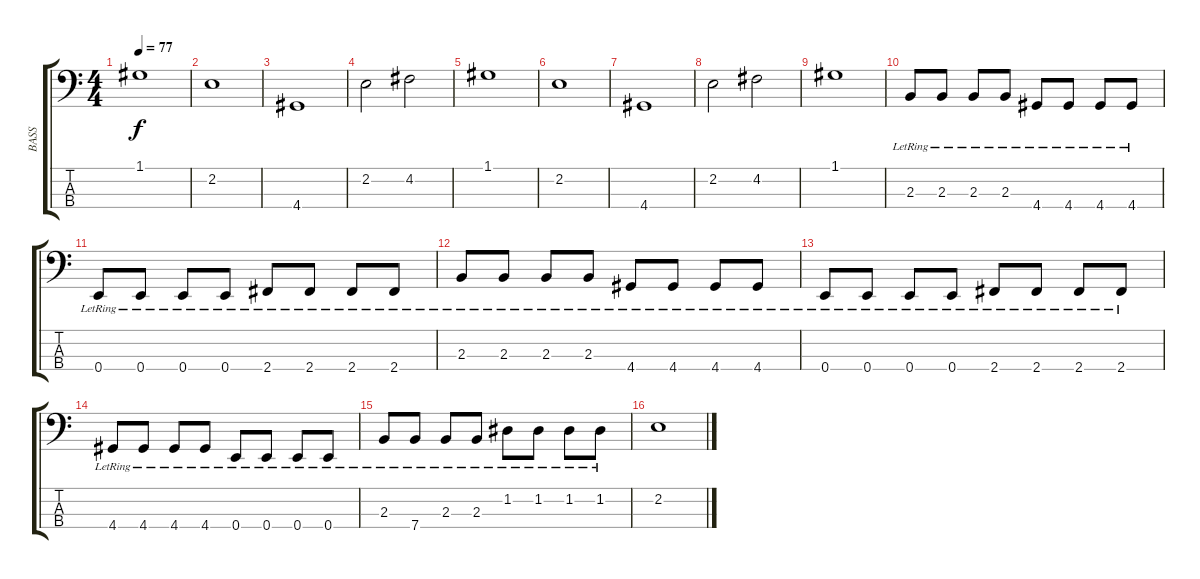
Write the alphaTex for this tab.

\track ("BASS" "BASS") {instrument electricbassfinger}
\staff {score tabs}
\tuning (G2 D2 A1 E1) {hide}
\ts (4 4)
\tempo 77
\clef f4
\ks c
1.1.1{dy f} |
2.2.1 |
4.4.1 |
2.2.2 4.2.2 |
1.1.1 |
2.2.1 |
4.4.1 |
2.2.2 4.2.2 |
1.1.1 |
2.3{lr}.8 2.3{lr}.8 2.3{lr}.8 2.3{lr}.8 4.4{lr}.8 4.4{lr}.8 4.4{lr}.8 4.4{lr}.8 |
0.4{lr}.8 0.4{lr}.8 0.4{lr}.8 0.4{lr}.8 2.4{lr}.8 2.4{lr}.8 2.4{lr}.8 2.4{lr}.8 |
2.3{lr}.8 2.3{lr}.8 2.3{lr}.8 2.3{lr}.8 4.4{lr}.8 4.4{lr}.8 4.4{lr}.8 4.4{lr}.8 |
0.4{lr}.8 0.4{lr}.8 0.4{lr}.8 0.4{lr}.8 2.4{lr}.8 2.4{lr}.8 2.4{lr}.8 2.4{lr}.8 |
4.4{lr}.8 4.4{lr}.8 4.4{lr}.8 4.4{lr}.8 0.4{lr}.8 0.4{lr}.8 0.4{lr}.8 0.4{lr}.8 |
2.3{lr}.8 7.4{lr}.8 2.3{lr}.8 2.3{lr}.8 1.2{lr}.8 1.2{lr}.8 1.2{lr}.8 1.2{lr}.8 |
2.2.1
